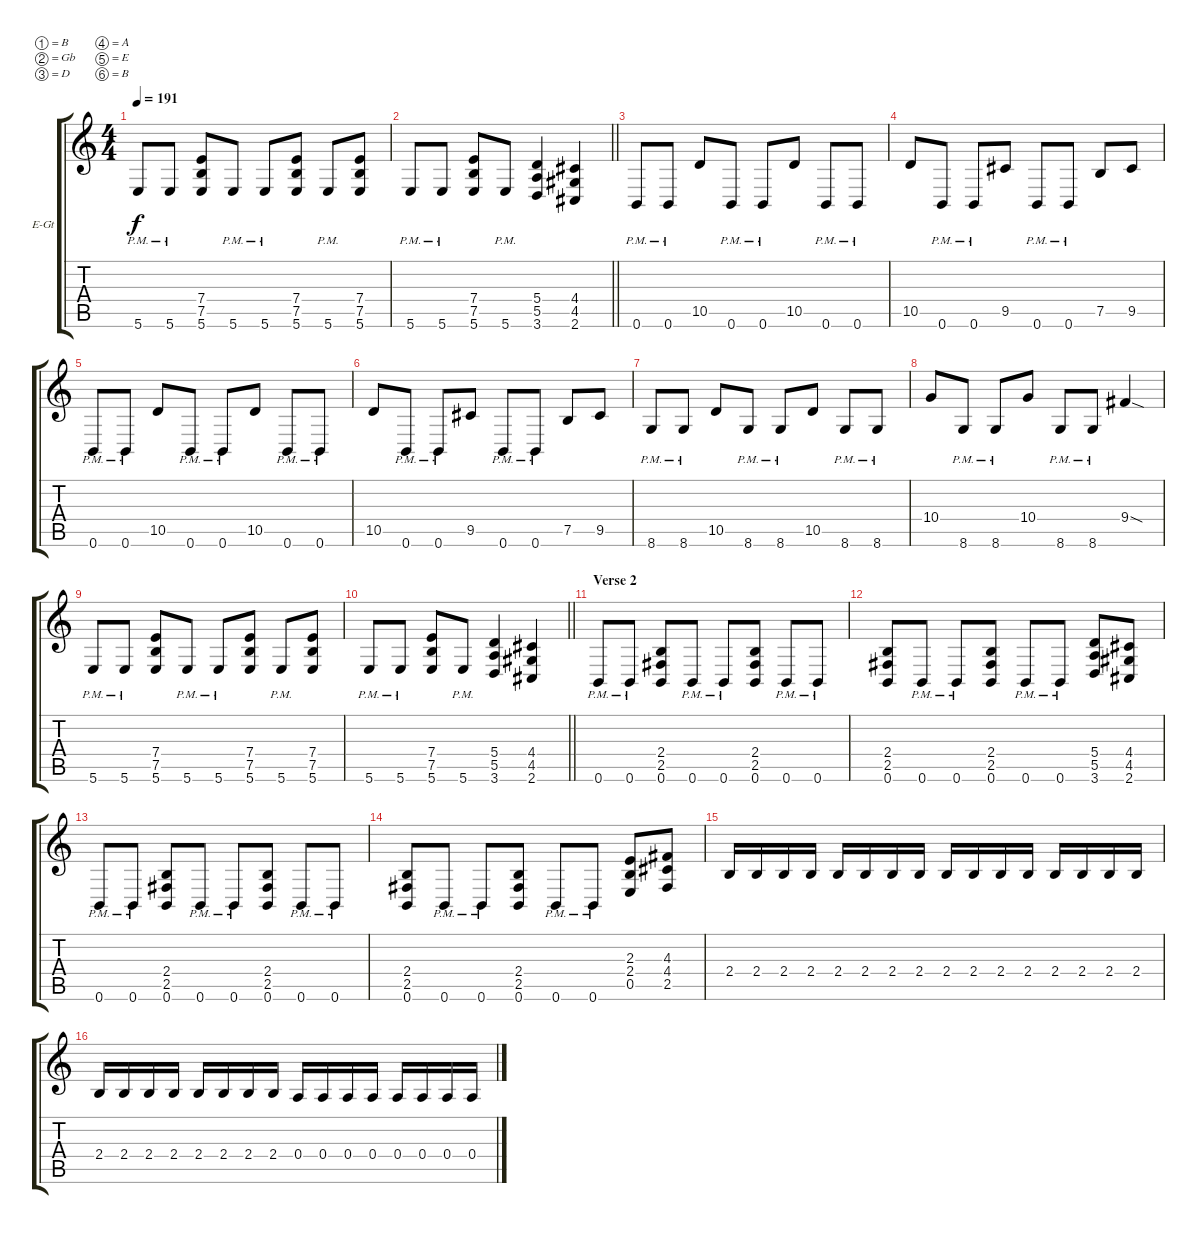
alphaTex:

\bracketExtendMode groupsimilarinstruments
\firstSystemTrackNameOrientation horizontal
\otherSystemsTrackNameOrientation horizontal
\track ("Guitar Rhythm" "E-Gt") {instrument distortionguitar}
\staff {score tabs}
\tuning (B3 Gb3 D3 A2 E2 B1)
\ts (4 4)
\tempo 191
\clef g2
\ks c
5.6{pm}.8{dy f} 5.6{pm}.8 (7.4 7.5 5.6).8 5.6{pm}.8 5.6{pm}.8 (7.4 7.5 5.6).8 5.6{pm}.8 (7.4 7.5 5.6).8 |
\barLineRight lightlight
5.6{pm}.8 5.6{pm}.8 (7.4 7.5 5.6).8 5.6{pm}.8 (5.4 5.5 3.6).4 (4.4 4.5 2.6).4 |
\section ("" "")
0.6{pm}.8 0.6{pm}.8 10.5.8 0.6{pm}.8 0.6{pm}.8 10.5.8 0.6{pm}.8 0.6{pm}.8 |
10.5.8 0.6{pm}.8 0.6{pm}.8 9.5.8 0.6{pm}.8 0.6{pm}.8 7.5.8 9.5.8 |
0.6{pm}.8 0.6{pm}.8 10.5.8 0.6{pm}.8 0.6{pm}.8 10.5.8 0.6{pm}.8 0.6{pm}.8 |
10.5.8 0.6{pm}.8 0.6{pm}.8 9.5.8 0.6{pm}.8 0.6{pm}.8 7.5.8 9.5.8 |
8.6{pm}.8 8.6{pm}.8 10.5.8 8.6{pm}.8 8.6{pm}.8 10.5.8 8.6{pm}.8 8.6{pm}.8 |
10.4.8 8.6{pm}.8 8.6{pm}.8 10.4.8 8.6{pm}.8 8.6{pm}.8 9.4{sod}.4 |
5.6{pm}.8 5.6{pm}.8 (7.4 7.5 5.6).8 5.6{pm}.8 5.6{pm}.8 (7.4 7.5 5.6).8 5.6{pm}.8 (7.4 7.5 5.6).8 |
\barLineRight lightlight
5.6{pm}.8 5.6{pm}.8 (7.4 7.5 5.6).8 5.6{pm}.8 (5.4 5.5 3.6).4 (4.4 4.5 2.6).4 |
\section ("" "Verse 2")
0.6{pm}.8 0.6{pm}.8 (2.4 2.5 0.6).8 0.6{pm}.8 0.6{pm}.8 (2.4 2.5 0.6).8 0.6{pm}.8 0.6{pm}.8 |
(2.4 2.5 0.6).8 0.6{pm}.8 0.6{pm}.8 (2.4 2.5 0.6).8 0.6{pm}.8 0.6{pm}.8 (5.4 5.5 3.6).8 (4.4 4.5 2.6).8 |
0.6{pm}.8 0.6{pm}.8 (2.4 2.5 0.6).8 0.6{pm}.8 0.6{pm}.8 (2.4 2.5 0.6).8 0.6{pm}.8 0.6{pm}.8 |
(2.4 2.5 0.6).8 0.6{pm}.8 0.6{pm}.8 (2.4 2.5 0.6).8 0.6{pm}.8 0.6{pm}.8 (2.3 2.4 0.5).8 (4.3 4.4 2.5).8 |
2.4.16 2.4.16 2.4.16 2.4.16 2.4.16 2.4.16 2.4.16 2.4.16 2.4.16 2.4.16 2.4.16 2.4.16 2.4.16 2.4.16 2.4.16 2.4.16 |
2.4.16 2.4.16 2.4.16 2.4.16 2.4.16 2.4.16 2.4.16 2.4.16 0.4.16 0.4.16 0.4.16 0.4.16 0.4.16 0.4.16 0.4.16 0.4.16
